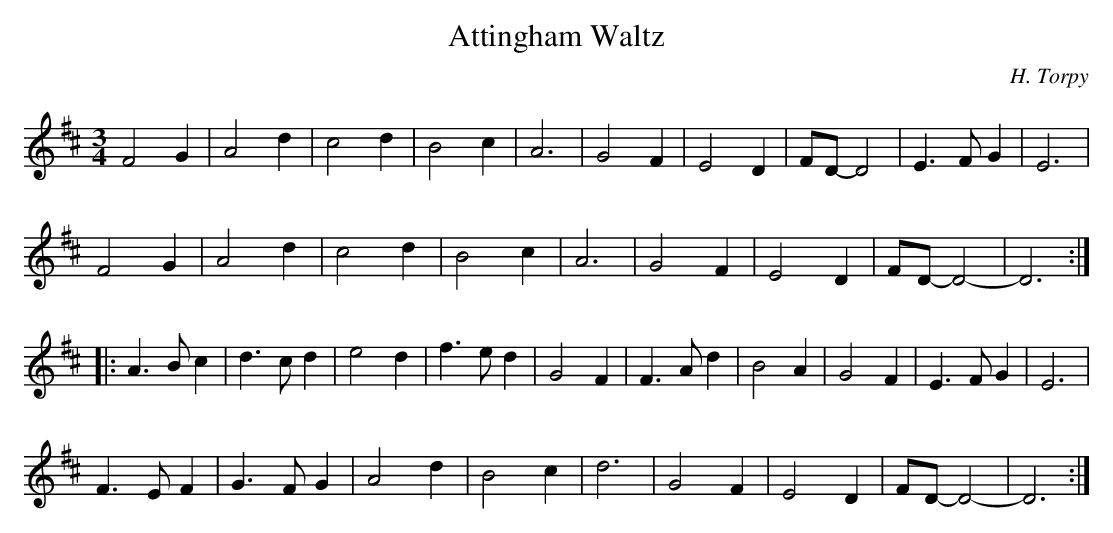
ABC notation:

X:1
T:Attingham Waltz
C:H. Torpy
L:1/4
M:3/4
K:D major
K:D % transposed from G
F2G|A2d|c2d|B2c|A3|G2F|E2D|F/D/-D2|E>FG|E3|
F2G|A2d|c2d|B2c|A3|G2F|E2D|F/D/-D2-|D3:||:
A>Bc|d>cd|e2d|f>ed|G2F|F>Ad|B2A|G2F|E>FG|E3|
F>EF|G>FG|A2d|B2c|d3|G2F|E2D|F/D/-D2-|D3:|
